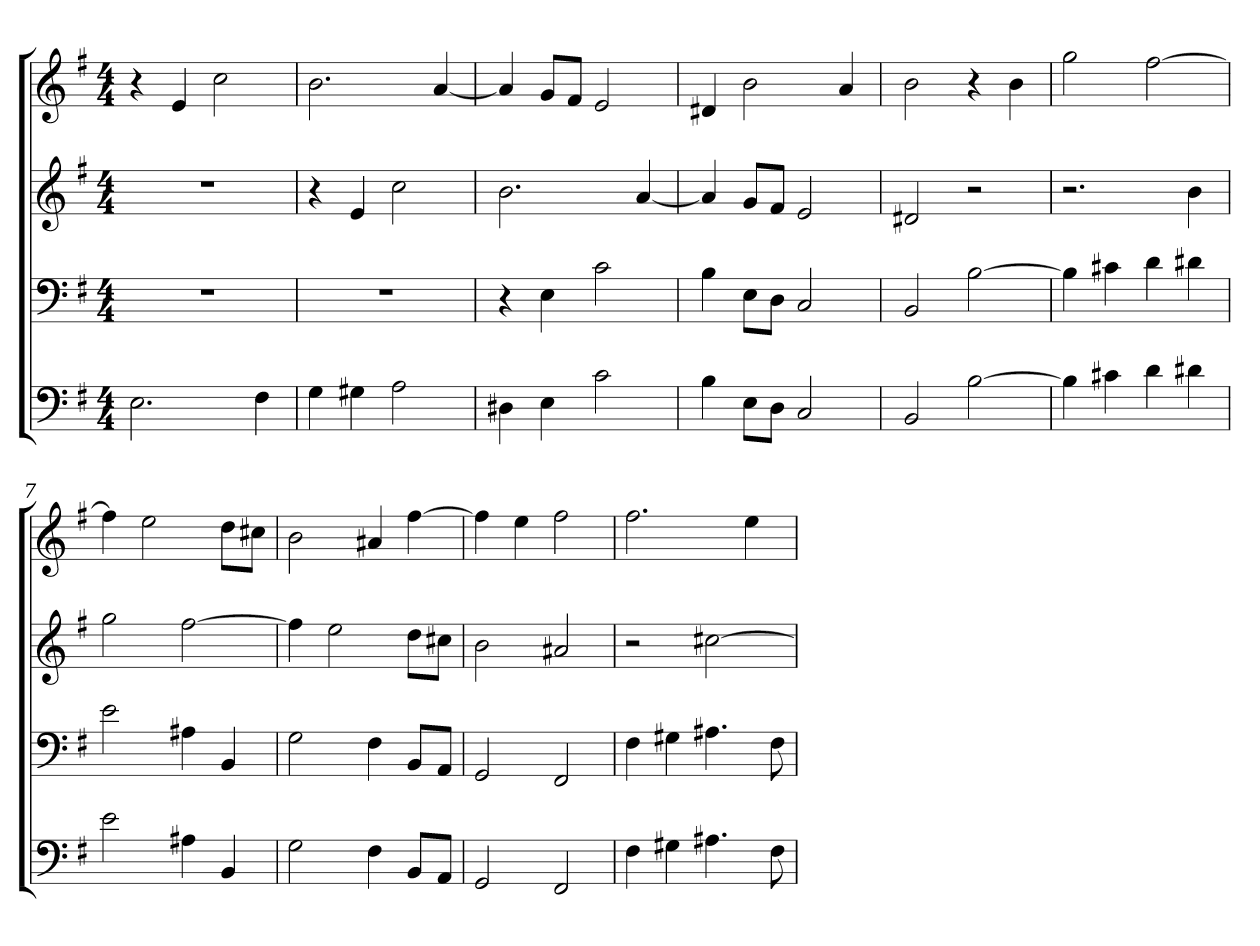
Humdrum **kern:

**kern	**kern	**kern	**kern
*part4	*part3	*part2	*part1
*staff4	*staff3	*staff2	*staff1
*k[f#]	*k[f#]	*k[f#]	*k[f#]
*e:	*e:	*e:	*e:
*M4/4	*M4/4	*M4/4	*M4/4
=1	=1	=1	=1
2.E	1r	1r	4r
.	.	.	4e
.	.	.	2cc
4F#	.	.	.
=2	=2	=2	=2
4G	1r	4r	2.b
4G#X	.	4e	.
2A	.	2cc	.
.	.	.	[4a
=3	=3	=3	=3
4D#X	4r	2.b	4a]
4E	4E	.	8gL
.	.	.	8f#J
2c	2c	.	2e
.	.	[4a	.
=4	=4	=4	=4
4B	4B	4a]	4d#X
8EL	8EL	8gL	2b
8DJ	8DJ	8f#J	.
2C	2C	2e	.
.	.	.	4a
=5	=5	=5	=5
2BB	2BB	2d#X	2b
[2B	[2B	2r	4r
.	.	.	4b
=6	=6	=6	=6
4B]	4B]	2.r	2gg
4c#X	4c#X	.	.
4d	4d	.	[2ff#
4d#X	4d#X	4b	.
=7	=7	=7	=7
2e	2e	2gg	4ff#]
.	.	.	2ee
4A#X	4A#X	[2ff#	.
4BB	4BB	.	8ddL
.	.	.	8cc#XJ
=8	=8	=8	=8
2G	2G	4ff#]	2b
.	.	2ee	.
4F#	4F#	.	4a#X
8BBL	8BBL	8ddL	[4ff#
8AAJ	8AAJ	8cc#XJ	.
=9	=9	=9	=9
2GG	2GG	2b	4ff#]
.	.	.	4ee
2FF#	2FF#	2a#X	2ff#
=10	=10	=10	=10
4F#	4F#	2r	2.ff#
4G#X	4G#X	.	.
4.A#X	4.A#X	[2cc#X	.
.	.	.	4ee
8F#	8F#	.	.
=	=	=	=
*-	*-	*-	*-
